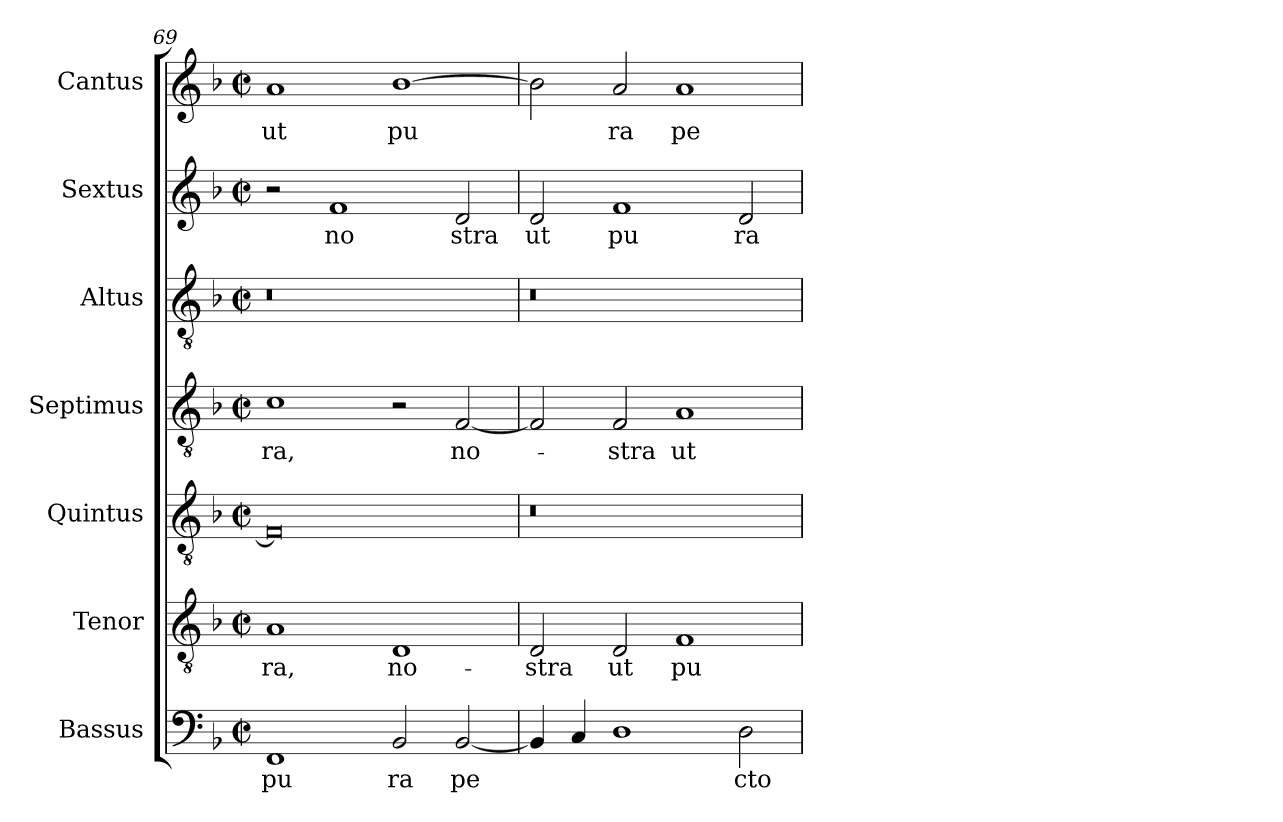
**kern	**text	**kern	**text	**kern	**kern	**text	**kern	**kern	**text	**kern	**text
*part7	*part7	*part6	*part6	*part5	*part4	*part4	*part3	*part2	*part2	*part1	*part1
*staff7	*staff7	*staff6	*staff6	*staff5	*staff4	*staff4	*staff3	*staff2	*staff2	*staff1	*staff1
*I"Bassus	*	*I"Tenor	*	*I"Quintus	*I"Septimus	*	*I"Altus	*I"Sextus	*	*I"Cantus	*
!!LO:PB:g=z
*clefF4	*	*clefGv2	*	*clefGv2	*clefGv2	*	*clefGv2	*clefG2	*	*clefG2	*
*k[b-]	*	*k[b-]	*	*k[b-]	*k[b-]	*	*k[b-]	*k[b-]	*	*k[b-]	*
*F:	*	*F:	*	*F:	*F:	*	*F:	*F:	*	*F:	*
*M2/2	*	*M2/2	*	*M2/2	*M2/2	*	*M2/2	*M2/2	*	*M2/2	*
*met(c|)	*	*met(c|)	*	*met(c|)	*met(c|)	*	*met(c|)	*met(c|)	*	*met(c|)	*
=69	=69	=69	=69	=69	=69	=69	=69	=69	=69	=69	=69
!	!LO:LY:b:cj	!	!LO:LY:b:cj	!	!	!LO:LY:b:cj	!	!	!	!	!LO:LY:b:cj
1FF	pu	1A	-ra,	0F]	1c	-ra,	0r	2r	.	1a	ut
!	!	!	!	!	!	!	!	!	!LO:LY:b:cj	!	!
.	.	.	.	.	.	.	.	1f	no	.	.
!	!LO:LY:b:cj	!	!LO:LY:b:cj	!	!	!	!	!	!	!	!LO:LY:b:cj
2BB-/	ra	1D	no-	.	2r	.	.	.	.	[>1b-	pu
!	!LO:LY:b:cj	!	!	!	!	!LO:LY:b:cj	!	!	!LO:LY:b:cj	!	!
[<2BB-/	pe	.	.	.	[<2F/	no-	.	2d/	stra	.	.
=70	=70	=70	=70	=70	=70	=70	=70	=70	=70	=70	=70
!	!	!	!LO:LY:b:cj	!	!	!	!	!	!LO:LY:b:cj	!	!
4BB-/]	.	2D/	-stra	0r	2F/]	.	0r	2d/	ut	2b-\]	.
4C/	.	.	.	.	.	.	.	.	.	.	.
!	!	!	!LO:LY:b:cj	!	!	!LO:LY:b:cj	!	!	!LO:LY:b:cj	!	!LO:LY:b:cj
1D	.	2D/	ut	.	2F/	-stra	.	1f	pu	2a/	ra
!	!	!	!LO:LY:b:cj	!	!	!LO:LY:b:cj	!	!	!	!	!LO:LY:b:cj
.	.	1F	pu-	.	1A	ut	.	.	.	1a	pe
!	!LO:LY:b:cj	!	!	!	!	!	!	!	!LO:LY:b:cj	!	!
2D\	cto	.	.	.	.	.	.	2d/	ra	.	.
=	=	=	=	=	=	=	=	=	=	=	=
*-	*-	*-	*-	*-	*-	*-	*-	*-	*-	*-	*-
